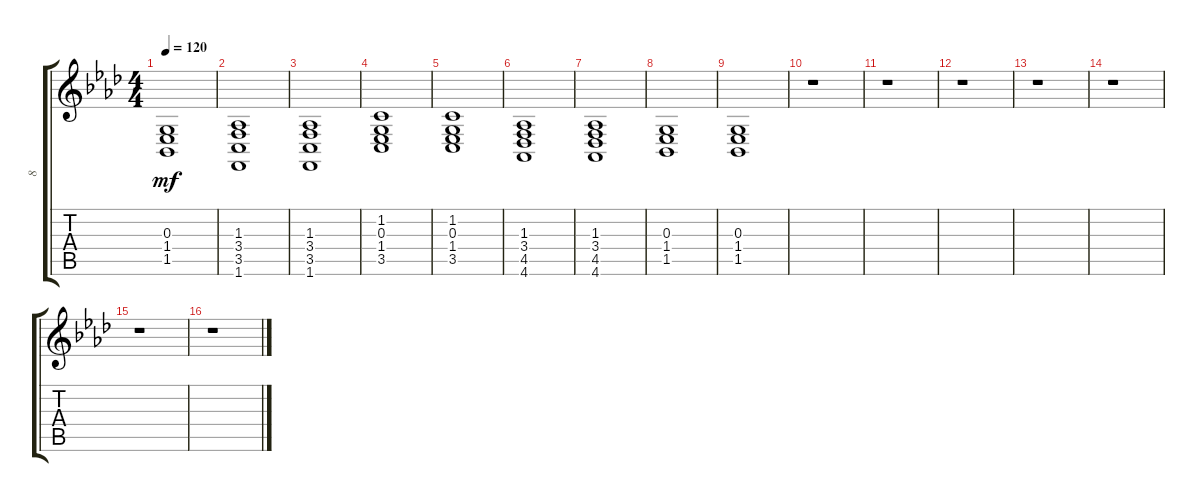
\track ("8" "8") {instrument pad2warm}
\staff {score tabs}
\tuning (E4 B3 G3 D3 A2 E2) {hide}
\ts (4 4)
\tempo 120
\clef g2
\ks fminor
(0.3 1.4 1.5).1{dy mf} |
\ks ab
(1.3 3.4 3.5 1.6).1 |
(1.3 3.4 3.5 1.6).1 |
(1.2 0.3 1.4 3.5).1 |
(1.2 0.3 1.4 3.5).1 |
(1.3 3.4 4.5 4.6).1 |
(1.3 3.4 4.5 4.6).1 |
(0.3 1.4 1.5).1 |
(0.3 1.4 1.5).1 |
r.1 |
r.1 |
r.1 |
r.1 |
r.1 |
r.1 |
r.1
